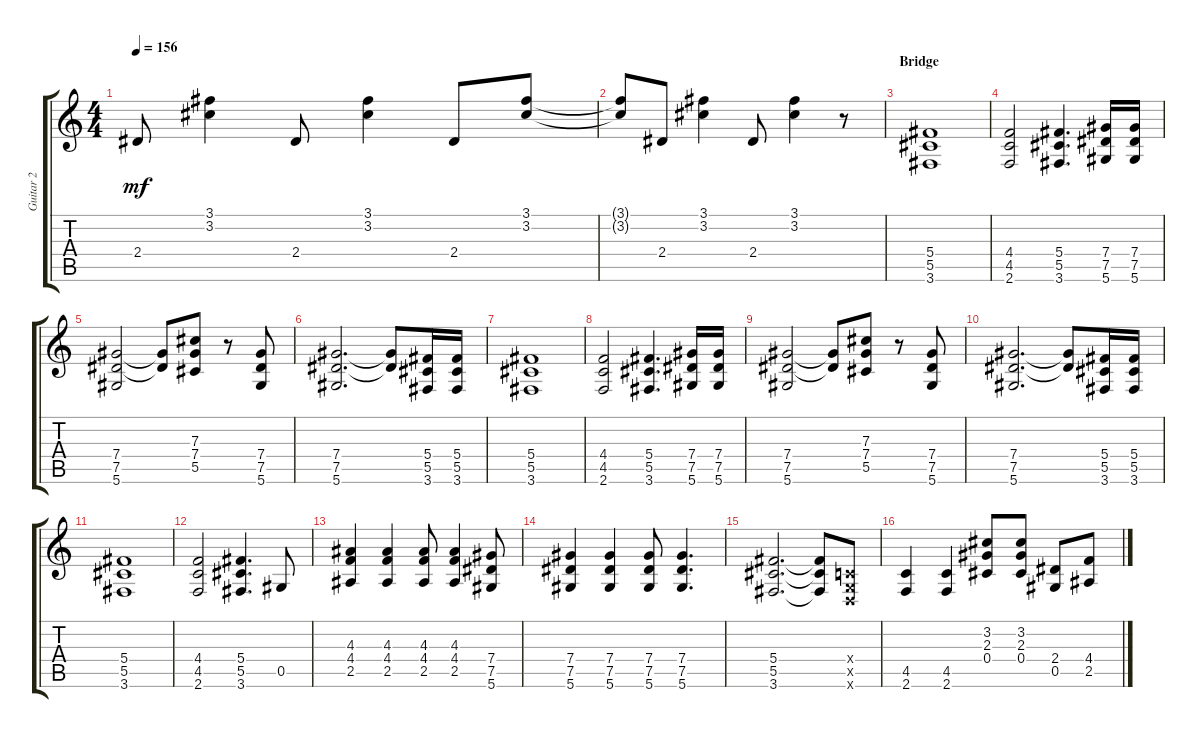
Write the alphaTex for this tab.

\track ("Guitar 2" "Guitar 2") {instrument overdrivenguitar}
\staff {score tabs}
\tuning (Eb4 Bb3 Gb3 Db3 Ab2 Eb2) {hide}
\ts (4 4)
\tempo 156
\clef g2
\ks c
2.4.8{dy mf} (3.1 3.2).4 2.4.8 (3.1 3.2).4 2.4.8 (3.1 3.2).8 |
(3.1{t} 3.2{t}).8 2.4.8 (3.1 3.2).4 2.4.8 (3.1 3.2).4 r.8 |
\section ("" "Bridge")
(5.4 5.5 3.6).1 |
(4.4 4.5 2.6).2 (5.4 5.5 3.6).4{d} (7.4 7.5 5.6).16 (7.4 7.5 5.6).16 |
(7.4 7.5 5.6).2 (7.4{t} 7.5{t}).8 (7.3 7.4 5.5).8 r.8 (7.4 7.5 5.6).8 |
(7.4 7.5 5.6).2{d} (7.4{t} 7.5{t}).8 (5.4 5.5 3.6).16 (5.4 5.5 3.6).16 |
(5.4 5.5 3.6).1 |
(4.4 4.5 2.6).2 (5.4 5.5 3.6).4{d} (7.4 7.5 5.6).16 (7.4 7.5 5.6).16 |
(7.4 7.5 5.6).2 (7.4{t} 7.5{t}).8 (7.3 7.4 5.5).8 r.8 (7.4 7.5 5.6).8 |
(7.4 7.5 5.6).2{d} (7.4{t} 7.5{t}).8 (5.4 5.5 3.6).16 (5.4 5.5 3.6).16 |
(5.4 5.5 3.6).1 |
(4.4 4.5 2.6).2 (5.4 5.5 3.6).4{d} 0.5.8 |
(4.3 4.4 2.5).4 (4.3 4.4 2.5).4 (4.3 4.4 2.5).8 (4.3 4.4 2.5).4 (7.4 7.5 5.6).8 |
(7.4 7.5 5.6).4 (7.4 7.5 5.6).4 (7.4 7.5 5.6).8 (7.4 7.5 5.6).4{d} |
(5.4 5.5 3.6).2{d} (5.4{t} 5.5{t} 3.6{t}).8 (-1.4{x} -1.5{x} -1.6{x}).8 |
(4.5 2.6).4 (4.5 2.6).4 (3.2 2.3 0.4).8 (3.2 2.3 0.4).8 (2.4 0.5).8 (4.4 2.5).8
